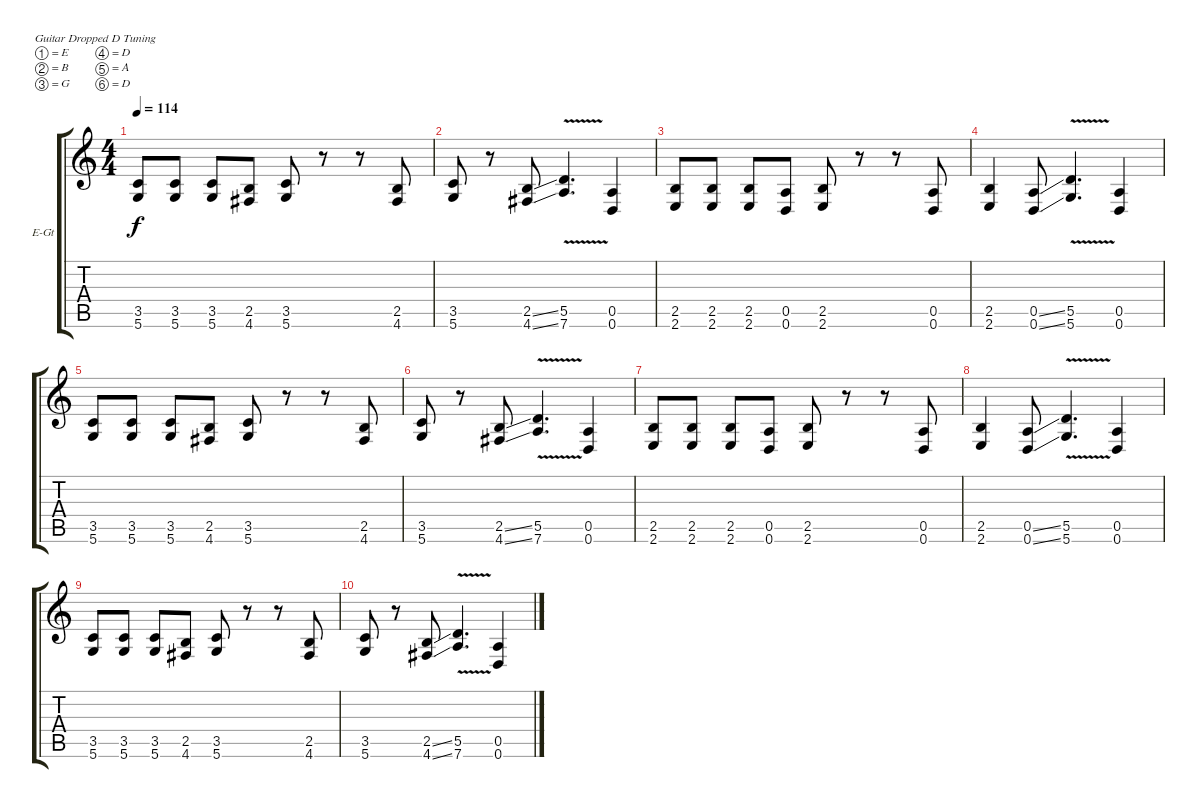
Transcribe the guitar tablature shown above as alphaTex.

\defaultSystemsLayout 4
\bracketExtendMode groupsimilarinstruments
\firstSystemTrackNameOrientation horizontal
\otherSystemsTrackNameOrientation horizontal
\track ("Electric Guitar" "E-Gt") {instrument overdrivenguitar}
\staff {score tabs}
\tuning (E4 B3 G3 D3 A2 D2)
\ts (4 4)
\tempo 114
\clef g2
\ks c
(3.5 5.6).8{dy f} (5.6 3.5).8 (5.6 3.5).8 (4.6 2.5).8 (5.6 3.5).8 r.8 r.8 (2.5 4.6).8 |
(3.5 5.6).8 r.8 (4.6{ss} 2.5{ss}).8 (5.5{v} 7.6{v}).4{d} (0.6 0.5).4 |
(2.6 2.5).8 (2.5 2.6).8 (2.5 2.6).8 (0.6 0.5).8 (2.5 2.6).8 r.8 r.8 (0.5 0.6).8 |
(2.5 2.6).4 (0.6{ss} 0.5{ss}).8 (5.5{v} 5.6{v}).4{d} (0.5 0.6).4 |
(3.5 5.6).8 (5.6 3.5).8 (5.6 3.5).8 (4.6 2.5).8 (5.6 3.5).8 r.8 r.8 (2.5 4.6).8 |
(3.5 5.6).8 r.8 (4.6{ss} 2.5{ss}).8 (5.5{v} 7.6{v}).4{d} (0.6 0.5).4 |
(2.6 2.5).8 (2.5 2.6).8 (2.5 2.6).8 (0.6 0.5).8 (2.5 2.6).8 r.8 r.8 (0.5 0.6).8 |
(2.5 2.6).4 (0.6{ss} 0.5{ss}).8 (5.5{v} 5.6{v}).4{d} (0.5 0.6).4 |
(3.5 5.6).8 (5.6 3.5).8 (5.6 3.5).8 (4.6 2.5).8 (5.6 3.5).8 r.8 r.8 (2.5 4.6).8 |
(3.5 5.6).8 r.8 (4.6{ss} 2.5{ss}).8 (5.5{v} 7.6{v}).4{d} (0.6 0.5).4
